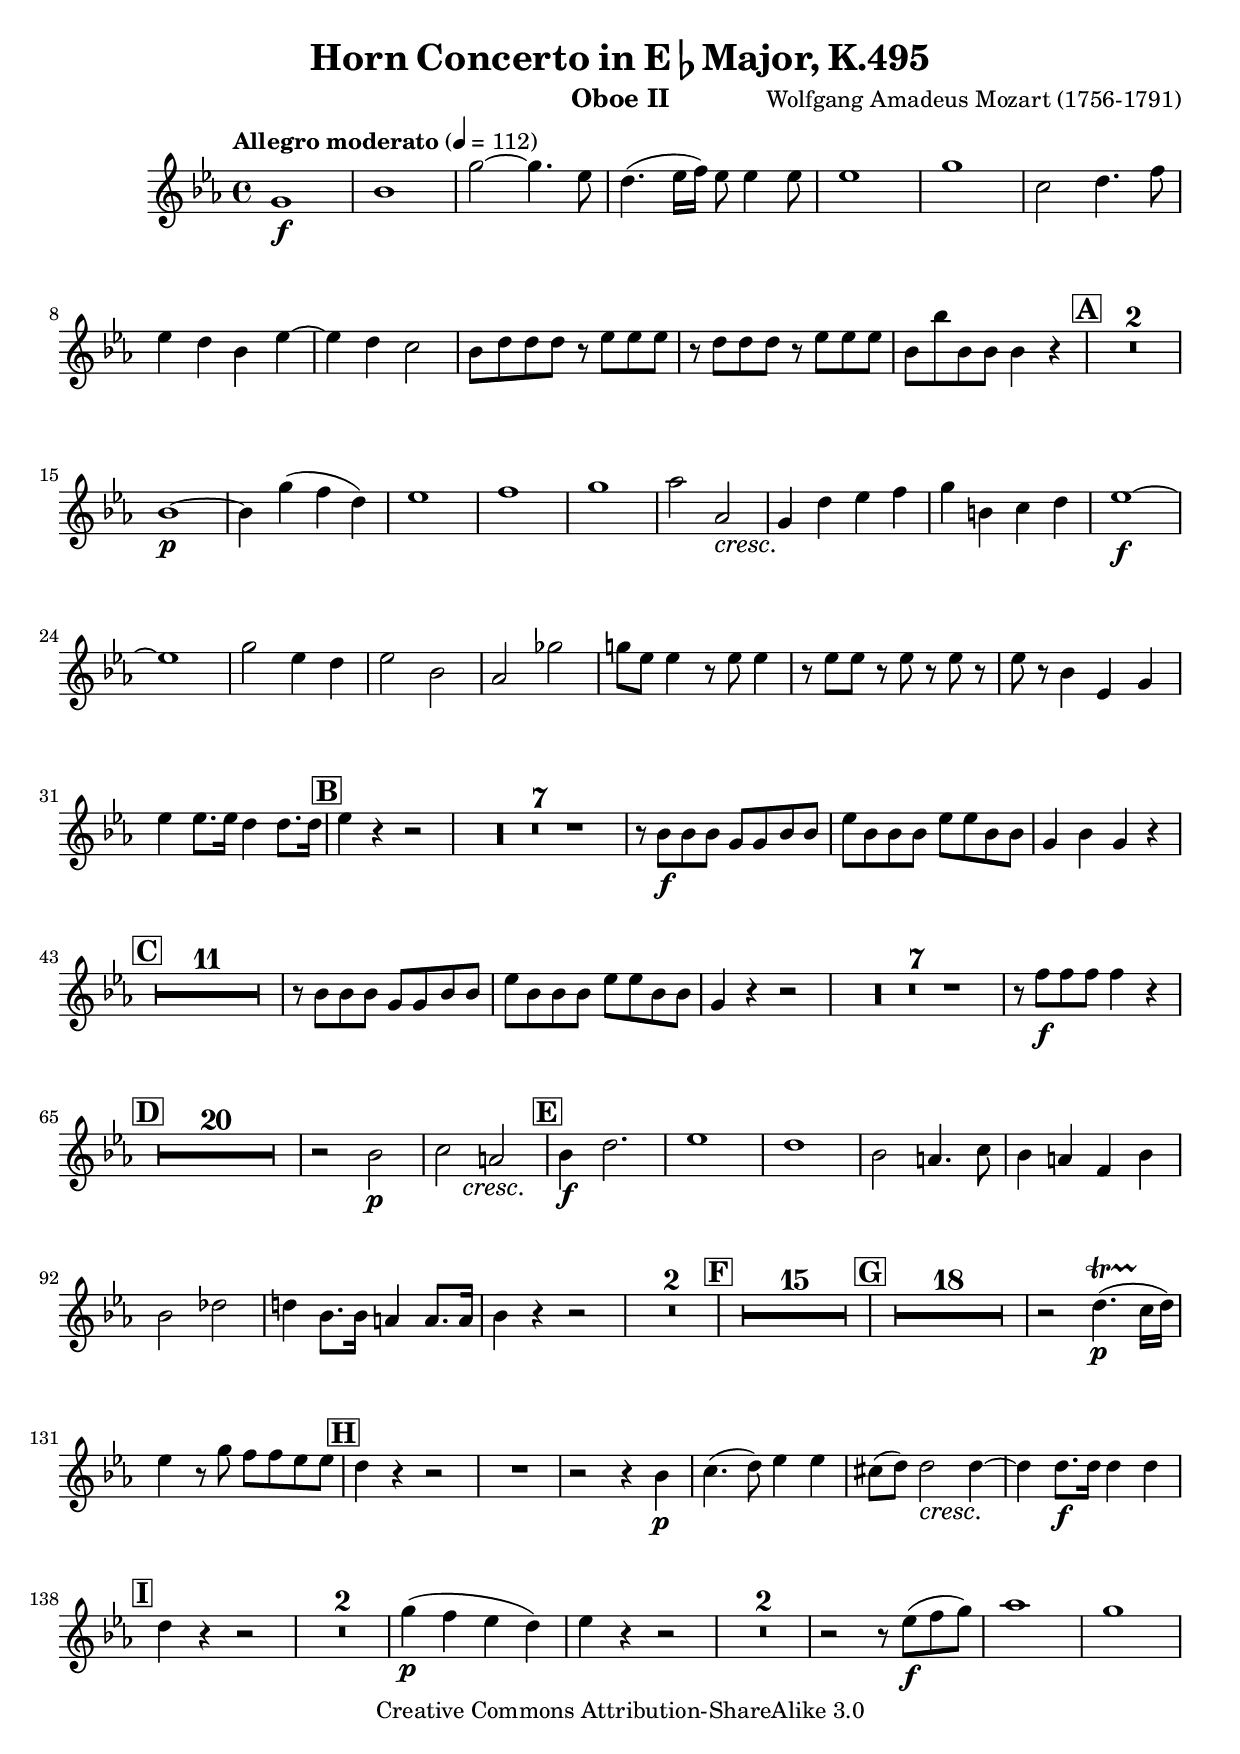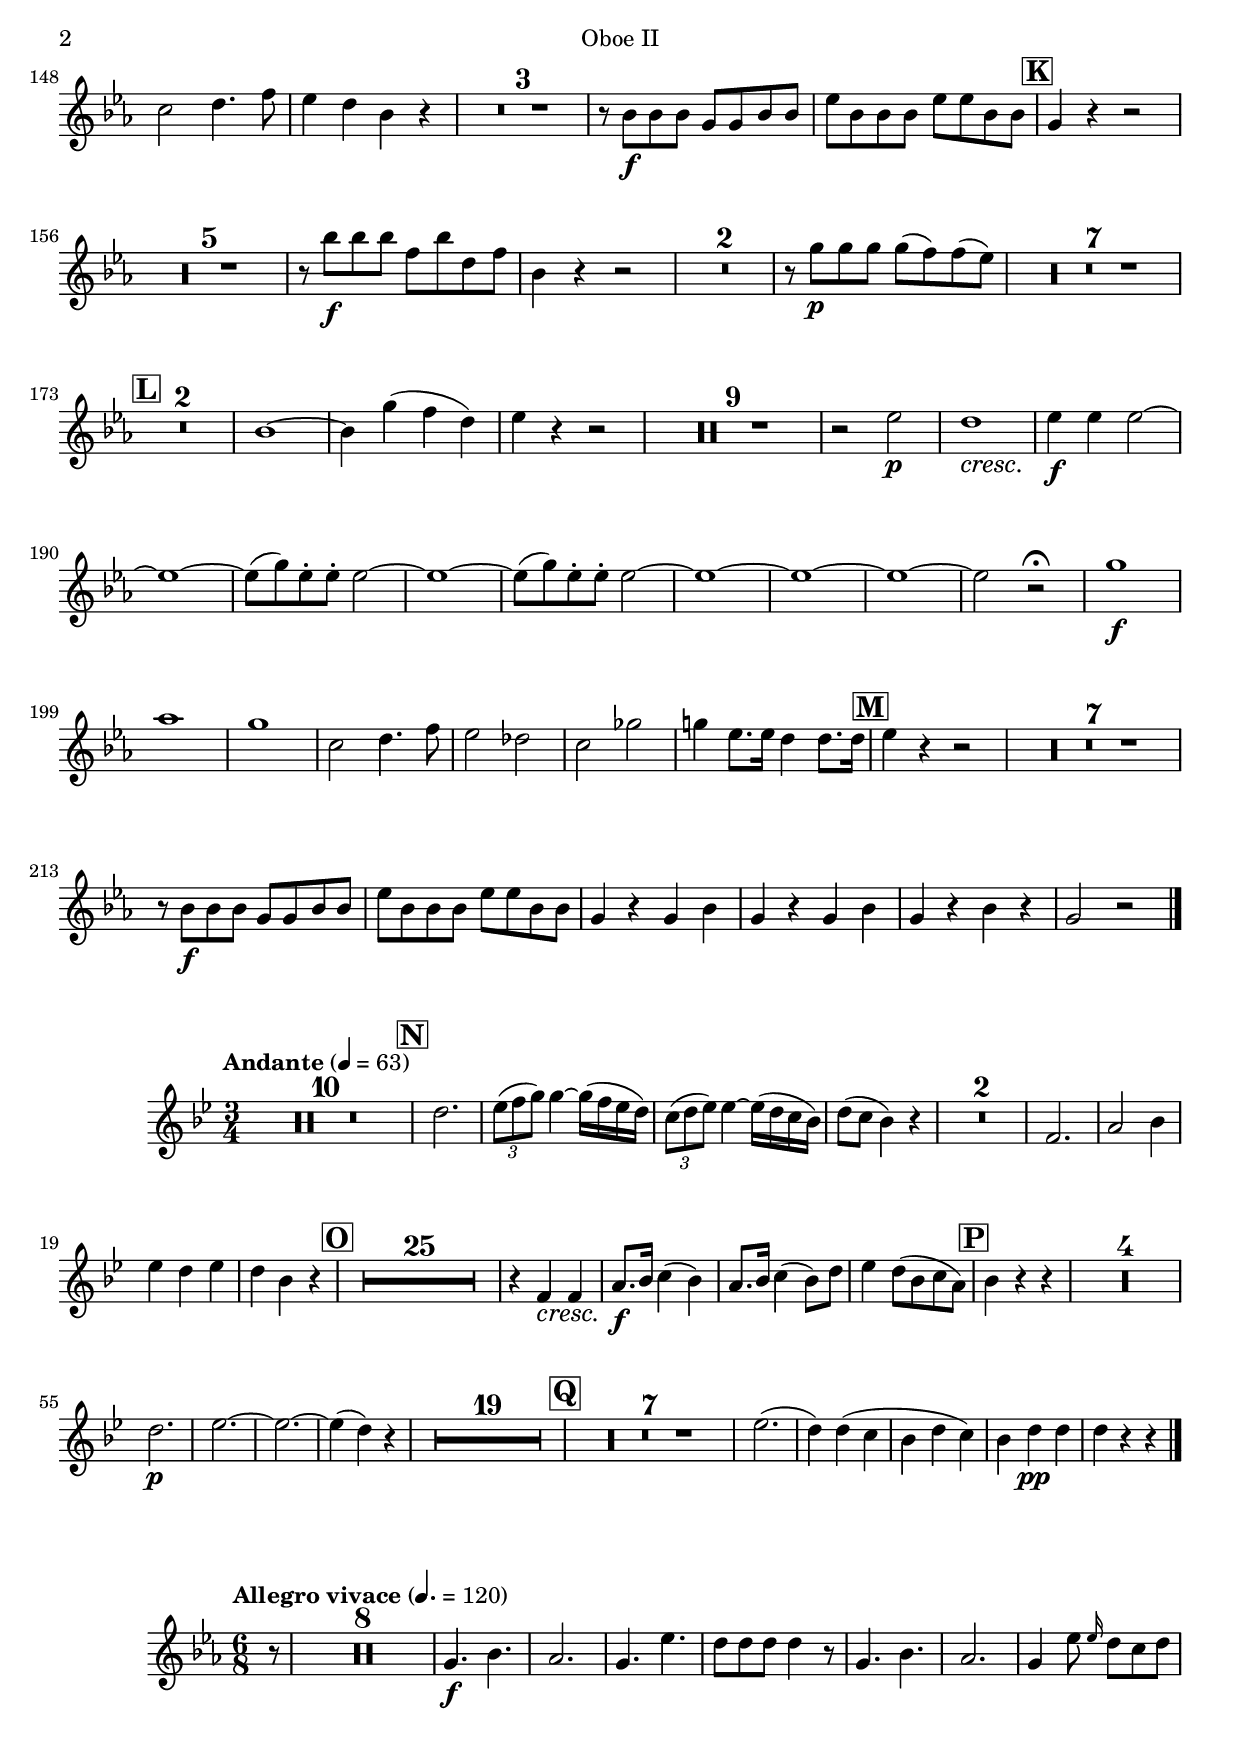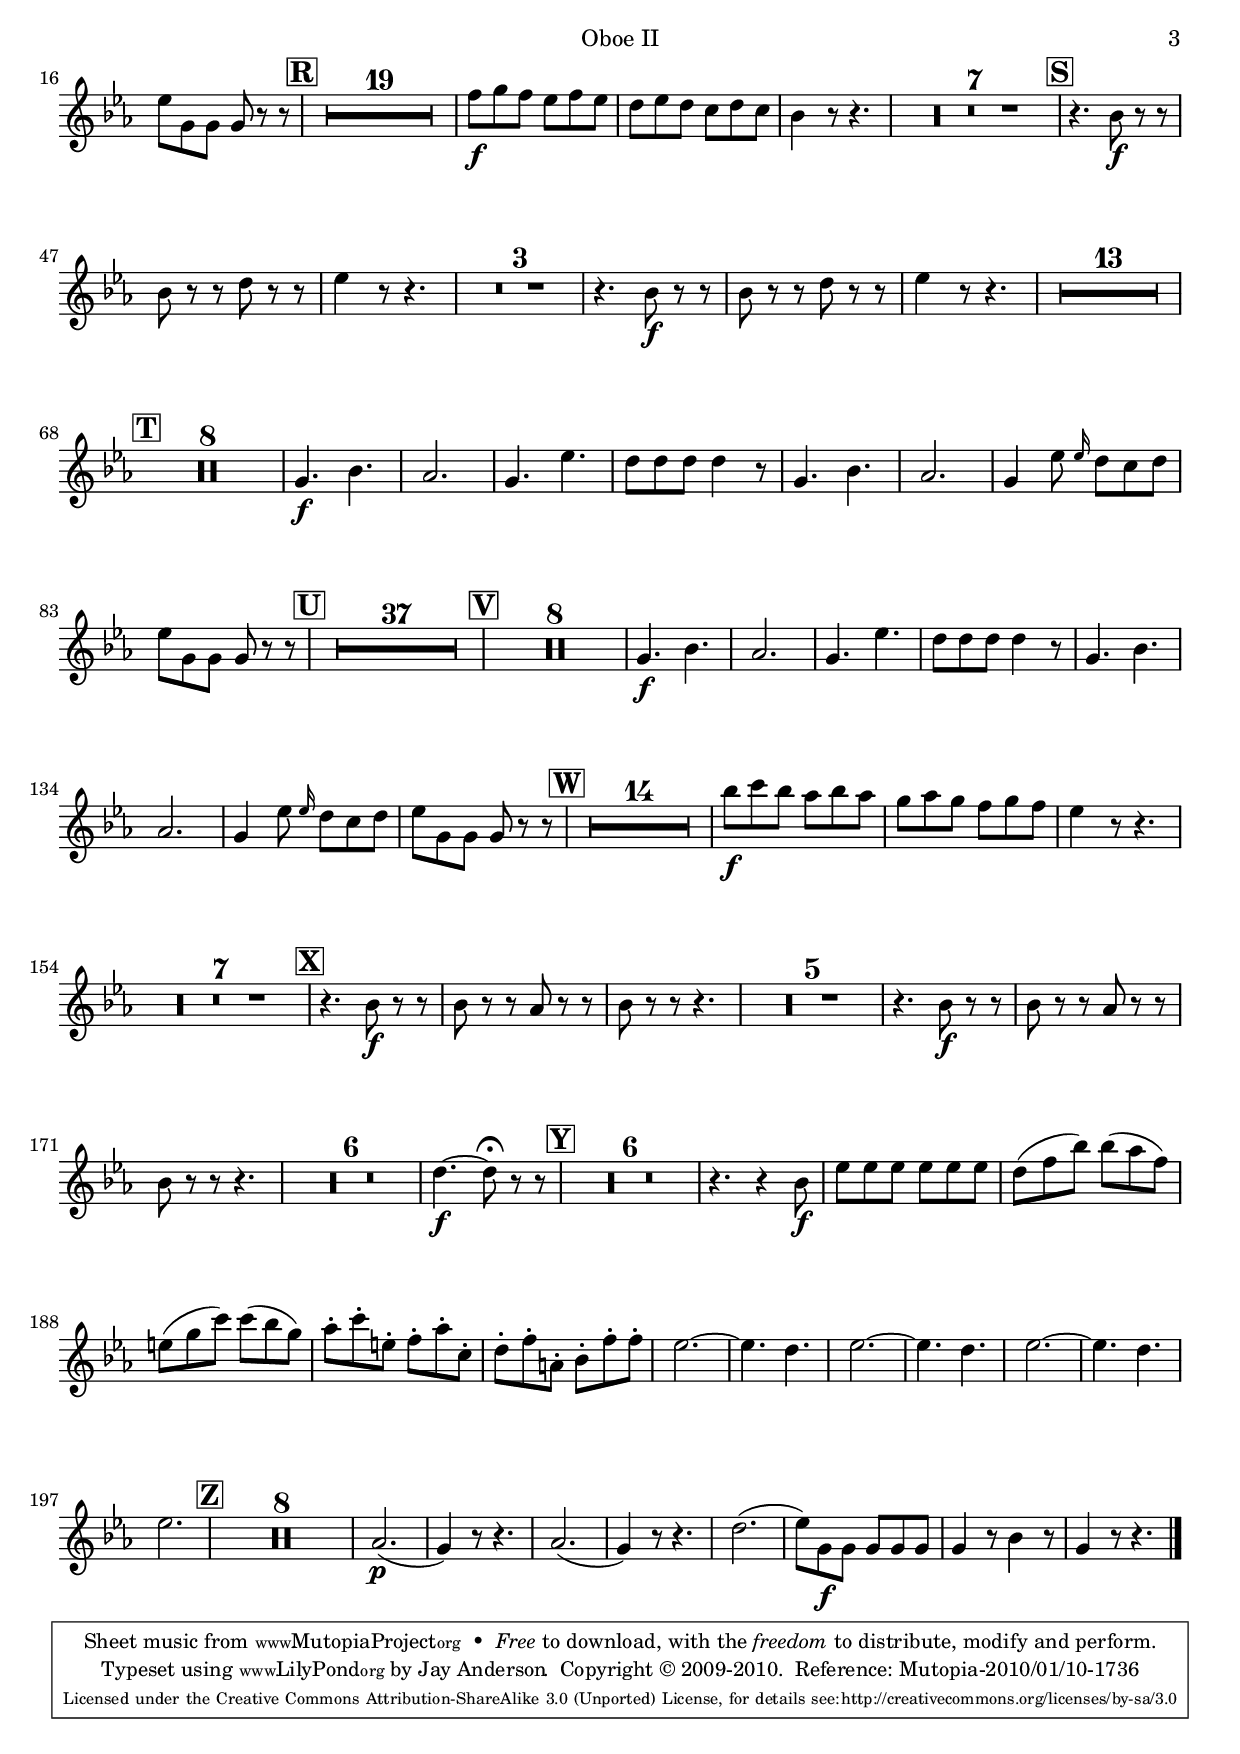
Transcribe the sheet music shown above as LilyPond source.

\version "2.13.10"

\include "defs.ily"
\version "2.13.10"

oboeTwoMvtI = \relative c''
{
  \key ees \major
  g1\f |
  bes |
  g'2~ g4. ees8 |
  d4.( ees16 f) ees8 ees4 ees8 |
  ees1 |
  g |
  c,2 d4. f8 |
  ees4 d bes ees~ |
  ees4 d c2 |
  bes8 d d d r ees ees ees |
  r d d d r ees ees ees |
  bes bes' bes, bes bes4 r |

  %A
  R1*2 |
  bes1~\p |
  bes4 g'( f d) |
  ees1 |
  f |
  g |
  \override DynamicTextSpanner #'dash-period = #-1.0
  \crescTextCresc
  aes2 aes,\< |
  g4 d' ees f |
  g b, c d |
  ees1~\f |
  ees |
  g2 ees4 d |
  ees2 bes |
  aes ges' |
  g8 ees ees4 r8 ees ees4 |
  r8 ees ees r ees r ees r |
  ees r bes4 ees, g |
  ees' ees8. ees16 d4 d8. d16 |

  %B
  ees4 r r2 |
  R1*7 |
  r8 bes\f bes bes g g bes bes |
  ees bes bes bes ees ees bes bes |
  g4 bes g r |

  %C |
  R1*11 |
  r8 bes bes bes g g bes bes |
  ees bes bes bes ees ees bes bes |
  g4 r r2 |
  R1*7 |
  r8 f'\f f f f4 r |

  %D
  R1*20 |
  r2 bes,\p |
  << c {s4 s\<} >> a2 |

  %E
  bes4\f d2. |
  ees1 |
  d |
  bes2 a4. c8 |
  bes4 a f bes |
  bes2 des |
  d4 bes8. bes16 a4 a8. a16 |
  bes4 r r2 |
  R1*2 |

  %F
  R1*15 |

  %G
  R1*18 |

  r2 d4.(\p\startTrillSpan c16\stopTrillSpan d) |
  ees4 r8 g f f ees ees |

  %H
  d4 r r2 |
  R1 |
  r2 r4 bes\p |
  c4.( d8) ees4 ees |
  cis8( d) d2\< d4~ |
  d d8.\f d16 d4 d |

  %I
  d r r2 |
  R1*2 |
  g4(\p f ees d) |
  ees r r2 |
  R1*2 |
  r2 r8 ees(\f f g) |
  aes1 |
  g |
  c,2 d4. f8 |
  ees4 d bes r |
  R1*3 |
  r8 bes\f bes bes g g bes bes |
  ees bes bes bes ees ees bes bes |

  %K
  g4 r r2 |
  R1*5 |
  r8 bes'\f bes bes f bes d, f |
  bes,4 r r2 |
  R1*2 |
  r8 g'\p g g g( f) f( ees) |
  R1*7 |

  %L
  R1*2 |
  bes1~ |
  bes4 g'( f d) |
  ees4 r r2 |
  R1*9
  r2 ees\p |
  d1\< |
  ees4\f ees ees2~ |
  ees1~ |
  ees8( g) ees-. ees-. ees2~ |
  ees1~ |
  ees8( g) ees-. ees-. ees2~ |
  ees1~ |
  ees1~ |
  ees1~ |
  ees2 r\fermata |
  g1\f |
  aes |
  g |
  c,2 d4. f8 |
  ees2 des |
  c ges' |
  g4 ees8. ees16 d4 d8. d16 |

  %M
  ees4 r r2 |
  R1*7 |
  r8 bes\f bes bes g g bes bes |
  ees bes bes bes ees ees bes bes |
  g4 r g bes |
  g r g bes |
  g r bes r |
  g2 r |
}

oboeTwoMvtII = \relative c''
{
  \key bes \major
  R2.*10 |

  %N
  d2. |
  \times 2/3 {ees8( f g)} g4~ g16( f ees d) |
  \times 2/3 {c8( d ees)} ees4~ ees16( d c bes) |
  d8( c bes4) r |
  R2.*2 |
  f2. |
  a2 bes4 |
  ees d ees |
  d bes r |

  %O
  R2.*25 |
  \override DynamicTextSpanner #'dash-period = #-1.0
  \crescTextCresc
  r4 f\< f |
  a8.\f bes16 c4( bes) |
  a8. bes16 c4( bes8) d |
  ees4 d8( bes c a) |

  %P
  bes4 r r |
  R2.*4 |
  d2.\p |
  ees~ |
  ees~ |
  ees4( d) r |
  R2.*19 |

  %Q
  R2.*7 |
  ees2.( |
  d4) d( c |
  bes d c) |
  bes d\pp d |
  d r r |
}

oboeTwoMvtIIITutti = \relative c''
{
  g4.\f bes |
  aes2. |
  g4. ees' |
  d8 d d d4 r8 |
  g,4. bes |
  aes2. |
  g4 ees'8 \grace ees16 d8 c d |
  ees g, g g r r |
}

oboeTwoMvtIII = \relative c''
{
  \key ees \major
  r8 |
  R2.*8 |
  \oboeTwoMvtIIITutti

  %R
  R2.*19 |
  f8\f g f ees f ees |
  d ees d c d c |
  bes4 r8 r4. |
  R2.*7 |

  %S
  r4. bes8\f r r |
  bes r r d r r |
  ees4 r8 r4. |
  R2.*3 |
  r4. bes8\f r r |
  bes r r d r r |
  ees4 r8 r4. |
  R2.*13 |

  %T
  R2.*8 |
  \oboeTwoMvtIIITutti

  %U
  R2.*37 |

  %V
  R2.*8 |
  \oboeTwoMvtIIITutti

  %W
  R2.*14 |
  bes'8\f c bes aes bes aes |
  g aes g f g f |
  ees4 r8 r4. |
  R2.*7 |

  %X
  r4. bes8\f r r |
  bes r r aes r r |
  bes r r r4. |
  R2.*5 |
  r4. bes8\f r r |
  bes r r aes r r |
  bes r r r4. |
  R2.*6 |
  d4.~\f d8\fermata r r |

  %Y
  R2.*6 |
  r4. r4 bes8\f |
  ees ees ees ees ees ees |
  d( f bes) bes( aes f) |
  e( g c) c( bes g) |
  aes-. c-. e,-. f-. aes-. c,-. |
  d-. f-. a,-. bes-. f'-. f-. |
  \repeat unfold 3 {ees2.~ | ees4. d |}
  ees2. |

  %Z
  R2.*8 |
  aes,2.(\p |
  g4) r8 r4. |
  aes2.( |
  g4) r8 r4. |
  d'2.( |
  ees8) g,\f g g g g |
  g4 r8 bes4 r8 |
  g4 r8 r4. |
}


instrument = "Oboe II"

mvtI = \oboeTwoMvtI
mvtII = \oboeTwoMvtII
mvtIII = \oboeTwoMvtIII

\version "2.13.10"

\include "defs.ily"

\paper
{
  ragged-last-bottom = ##f
}

\book
{
  \include "header.ily"
  \score
  {
    \new Staff
    {
      #(set-accidental-style 'modern)
      \set Score.skipBars = ##t
      << \mvtI \outlineMvtI >>
    }
  }
  \score
  {
    \new Staff
    {
      #(set-accidental-style 'modern)
      \set Score.skipBars = ##t
      << \mvtII \outlineMvtII >>
    }
  }
  \score
  {
    \new Staff
    {
      #(set-accidental-style 'modern)
      \set Score.skipBars = ##t
      << \mvtIII \outlineMvtIII >>
    }
  }
}



